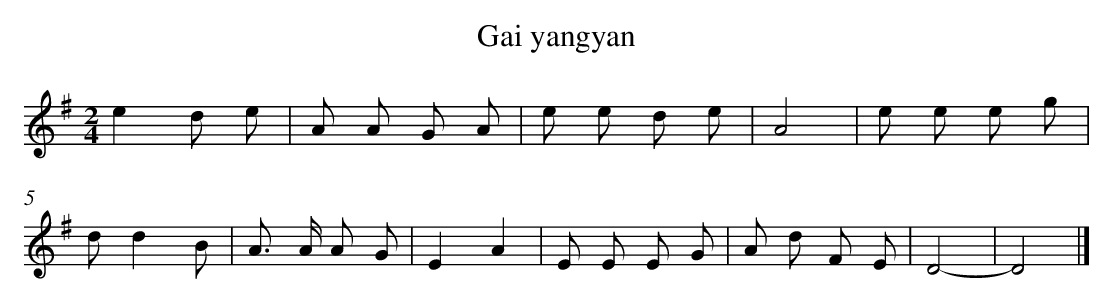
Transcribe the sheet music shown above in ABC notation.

X:1
T: Gai yangyan
L: 1/8
M: 2/4
K: G
e2d e [I:setbarnb 1]|
A A G A |
e e d e |
A4 |
e e e g |
dd2B |
A> A A G |
E2A2 |
E E E G |
A d F E |
D4- |
D4 |]
